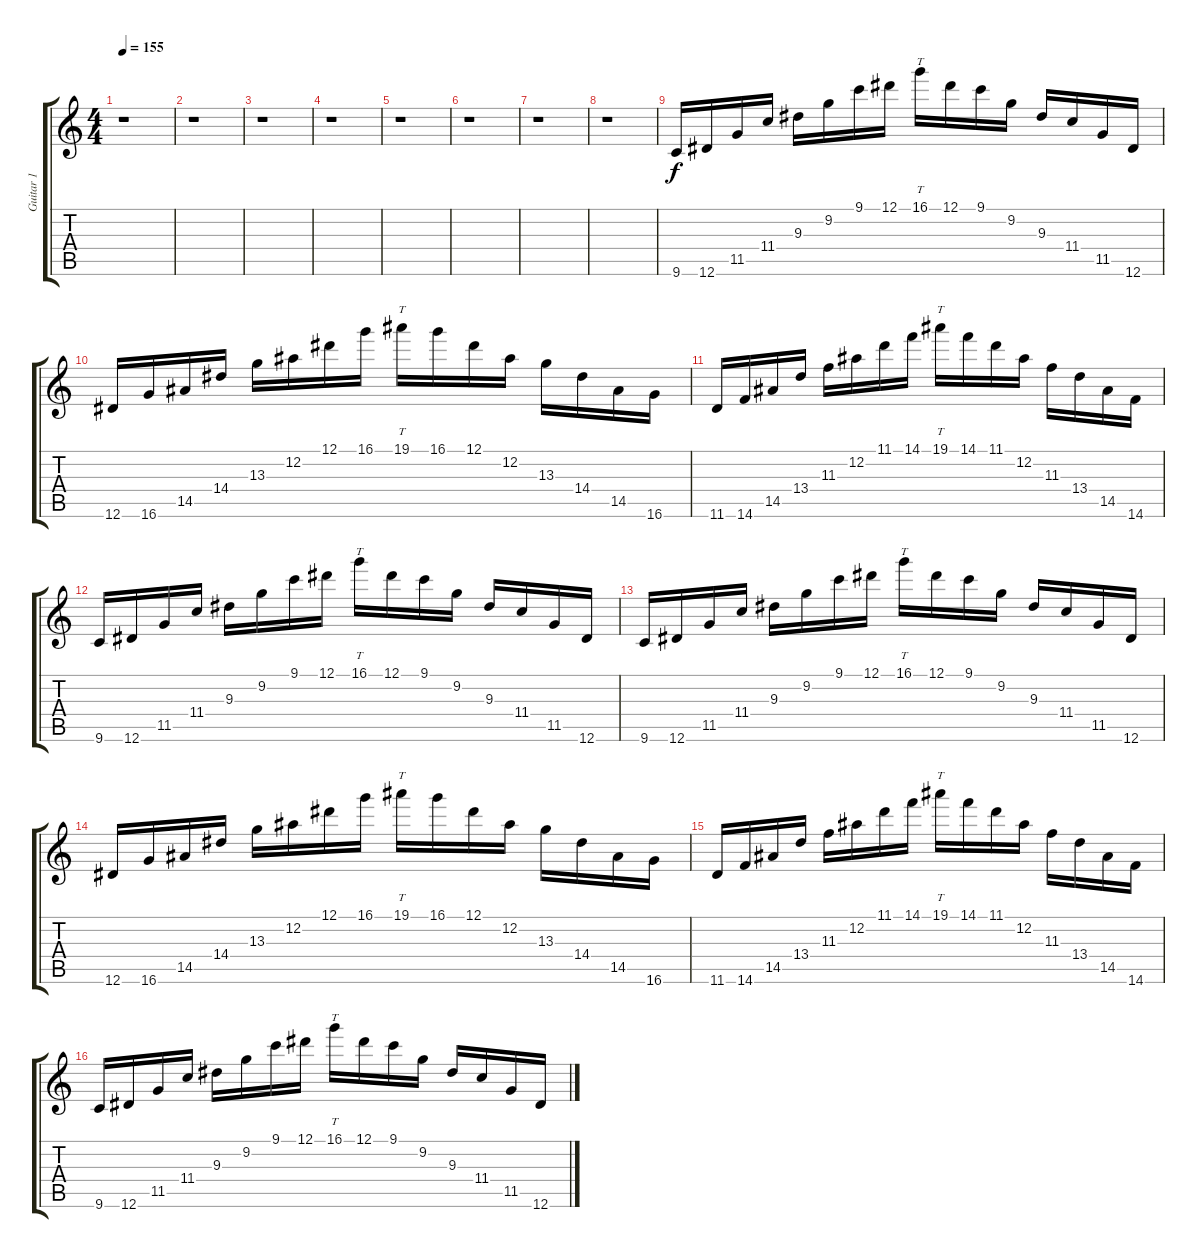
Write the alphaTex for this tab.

\track ("Guitar 1" "Guitar 1") {instrument acousticguitarnylon}
\staff {score tabs}
\tuning (Eb4 Bb3 Gb3 Db3 Ab2 Eb2) {hide}
\ts (4 4)
\tempo 155
\clef g2
\ks c
r.1{dy f} |
r.1 |
r.1 |
r.1 |
r.1 |
r.1 |
r.1 |
r.1 |
9.6.16 12.6.16 11.5.16 11.4.16 9.3.16 9.2.16 9.1.16 12.1.16 16.1.16{tt} 12.1.16 9.1.16 9.2.16 9.3.16 11.4.16 11.5.16 12.6.16 |
12.6.16 16.6.16 14.5.16 14.4.16 13.3.16 12.2.16 12.1.16 16.1.16 19.1.16{tt} 16.1.16 12.1.16 12.2.16 13.3.16 14.4.16 14.5.16 16.6.16 |
11.6.16 14.6.16 14.5.16 13.4.16 11.3.16 12.2.16 11.1.16 14.1.16 19.1.16{tt} 14.1.16 11.1.16 12.2.16 11.3.16 13.4.16 14.5.16 14.6.16 |
9.6.16 12.6.16 11.5.16 11.4.16 9.3.16 9.2.16 9.1.16 12.1.16 16.1.16{tt} 12.1.16 9.1.16 9.2.16 9.3.16 11.4.16 11.5.16 12.6.16 |
9.6.16 12.6.16 11.5.16 11.4.16 9.3.16 9.2.16 9.1.16 12.1.16 16.1.16{tt} 12.1.16 9.1.16 9.2.16 9.3.16 11.4.16 11.5.16 12.6.16 |
12.6.16 16.6.16 14.5.16 14.4.16 13.3.16 12.2.16 12.1.16 16.1.16 19.1.16{tt} 16.1.16 12.1.16 12.2.16 13.3.16 14.4.16 14.5.16 16.6.16 |
11.6.16 14.6.16 14.5.16 13.4.16 11.3.16 12.2.16 11.1.16 14.1.16 19.1.16{tt} 14.1.16 11.1.16 12.2.16 11.3.16 13.4.16 14.5.16 14.6.16 |
9.6.16 12.6.16 11.5.16 11.4.16 9.3.16 9.2.16 9.1.16 12.1.16 16.1.16{tt} 12.1.16 9.1.16 9.2.16 9.3.16 11.4.16 11.5.16 12.6.16
